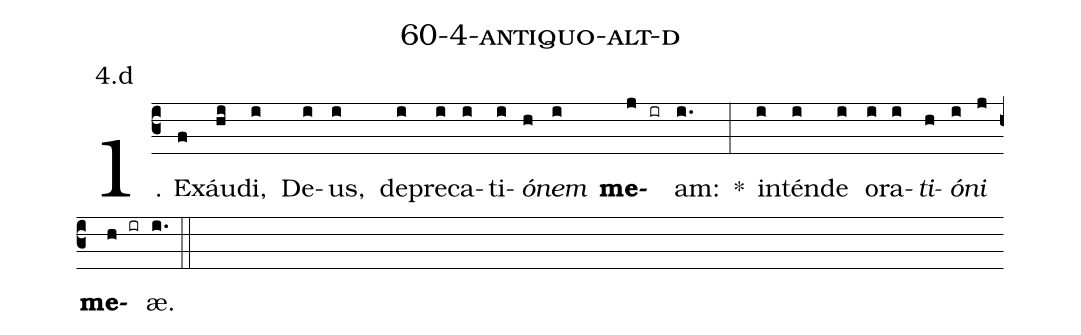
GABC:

name: 60-4-antiquo-alt-d;
annotation: 4.d;
%%
(c3)1. Ex(f)áu(hi)di,(i) De(i)us,(i) de(i)pre(i)ca(i)ti(i)<i>ó</i>(h)<i>nem</i>(i) <b>me</b>(j ir)am:(i.) *(:) in(i)tén(i)de(i) o(i)ra(i)<i>ti</i>(h)<i>ó</i>(i)<i>ni</i>(j) <b>me</b>(h ir)æ.(i.) (::)
